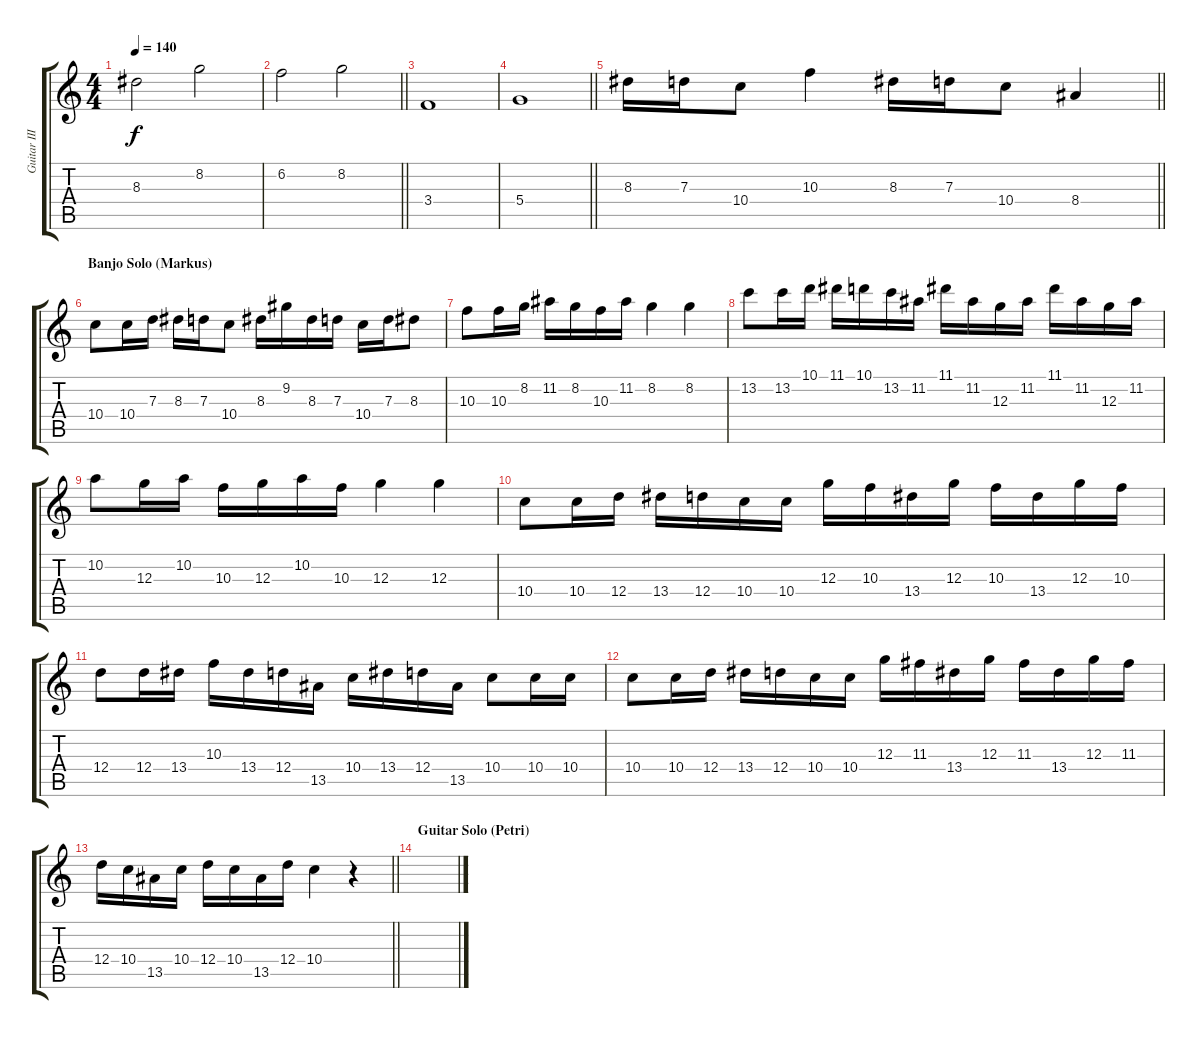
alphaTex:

\track ("Guitar III" "Guitar III") {instrument acousticguitarnylon}
\staff {score tabs}
\tuning (E4 B3 G3 D3 A2 E2) {hide}
\ts (4 4)
\tempo 140
\clef g2
\ks c
8.3.2{dy f volume 9} 8.2.2 |
\barLineRight lightlight
6.2.2 8.2.2 |
\section ("" "")
3.4.1 |
\barLineRight lightlight
5.4.1 |
\section ("" "")
\barLineRight lightlight
8.3.16{volume 11 instrument banjo} 7.3.16 10.4.8 10.3.4 8.3.16 7.3.16 10.4.8 8.4.4 |
\section ("" "Banjo Solo (Markus)")
10.4.8 10.4.16 7.3.16 8.3.16 7.3.16 10.4.8 8.3.16 9.2.16 8.3.16 7.3.16 10.4.16 7.3.16 8.3.8 |
10.3.8 10.3.16 8.2.16 11.2.16 8.2.16 10.3.16 11.2.16 8.2.4 8.2.4 |
13.2.8 13.2.16 10.1.16 11.1.16 10.1.16 13.2.16 11.2.16 11.1.16 11.2.16 12.3.16 11.2.16 11.1.16 11.2.16 12.3.16 11.2.16 |
10.2.8 12.3.16 10.2.16 10.3.16 12.3.16 10.2.16 10.3.16 12.3.4 12.3.4 |
10.4.8 10.4.16 12.4.16 13.4.16 12.4.16 10.4.16 10.4.16 12.3.16 10.3.16 13.4.16 12.3.16 10.3.16 13.4.16 12.3.16 10.3.16 |
12.4.8 12.4.16 13.4.16 10.3.16 13.4.16 12.4.16 13.5.16 10.4.16 13.4.16 12.4.16 13.5.16 10.4.8 10.4.16 10.4.16 |
10.4.8 10.4.16 12.4.16 13.4.16 12.4.16 10.4.16 10.4.16 12.3.16 11.3.16 13.4.16 12.3.16 11.3.16 13.4.16 12.3.16 11.3.16 |
\barLineRight lightlight
12.4.16 10.4.16 13.5.16 10.4.16 12.4.16 10.4.16 13.5.16 12.4.16 10.4.4 r.4 |
\section ("" "Guitar Solo (Petri)")
